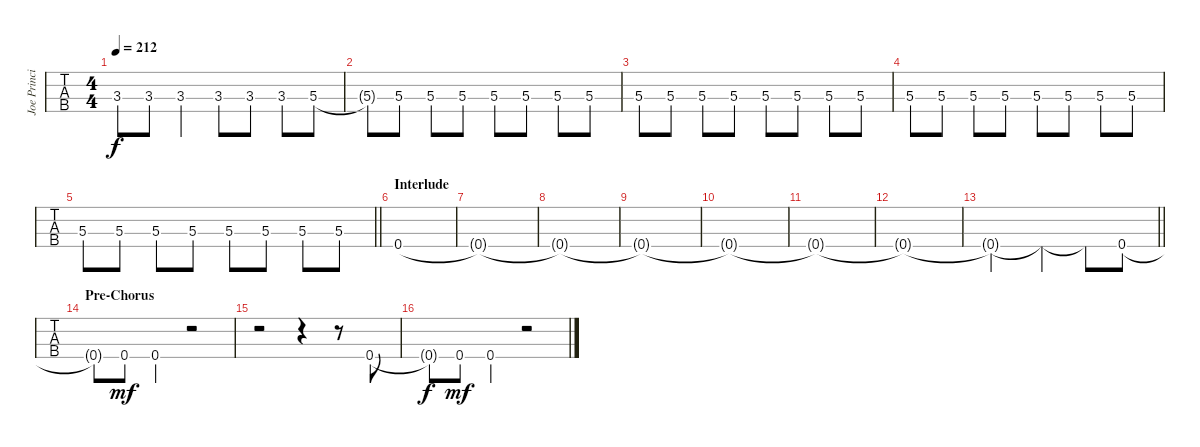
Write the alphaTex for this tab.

\track ("Joe Principe - Bass" "Joe Princi") {instrument electricbassfinger}
\staff {tabs}
\tuning (Gb2 Db2 Ab1 Eb1) {hide}
\ts (4 4)
\tempo 212
\clef f4
\ks c
3.3{t}.8{dy f} 3.3.8 3.3.4 3.3.8 3.3.8 3.3.8 5.3.8 |
5.3{t}.8 5.3.8 5.3.8 5.3.8 5.3.8 5.3.8 5.3.8 5.3.8 |
5.3.8 5.3.8 5.3.8 5.3.8 5.3.8 5.3.8 5.3.8 5.3.8 |
5.3.8 5.3.8 5.3.8 5.3.8 5.3.8 5.3.8 5.3.8 5.3.8 |
\barLineRight lightlight
5.3.8 5.3.8 5.3.8 5.3.8 5.3.8 5.3.8 5.3.8 5.3.8 |
\section ("" "Interlude")
0.4.1{volume 7} |
0.4{t}.1 |
0.4{t}.1 |
0.4{t}.1 |
0.4{t}.1 |
0.4{t}.1 |
0.4{t}.1 |
\barLineRight lightlight
0.4{t}.2 0.4{t}.4 0.4{t}.8 0.4.8 |
\section ("" "Pre-Chorus")
0.4{t}.8 0.4.8{dy mf} 0.4.4 r.2 |
r.2 r.4 r.8 0.4.8 |
0.4{t}.8{dy f} 0.4.8{dy mf} 0.4.4 r.2
